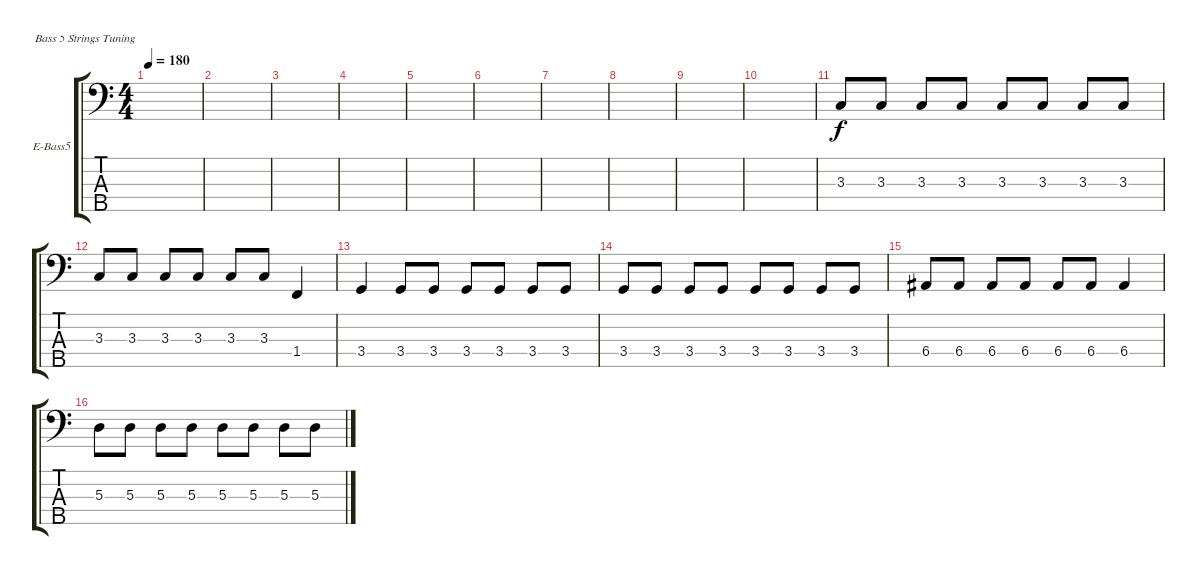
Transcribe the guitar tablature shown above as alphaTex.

\bracketExtendMode groupsimilarinstruments
\firstSystemTrackNameOrientation horizontal
\otherSystemsTrackNameOrientation horizontal
\track ("Electric Bass" "E-Bass5") {instrument electricbassfinger}
\staff {score tabs}
\tuning (G2 D2 A1 E1 B0)
\ts (4 4)
\tempo 180
\clef f4
\scale
0.333333
\ks c
|
\scale
0.333333 |
\scale
0.333333 |
\scale
0.333333 |
\scale
0.333333 |
\scale
0.333333 |
\scale
0.333333 |
\scale
0.333333 |
\scale
0.333333 |
\scale
0.333333 |
\scale
0.333333 3.3.8 3.3.8 3.3.8 3.3.8 3.3.8 3.3.8 3.3.8 3.3.8 |
\scale
0.333333 3.3.8 3.3.8 3.3.8 3.3.8 3.3.8 3.3.8 1.4.4 |
\scale
0.333333 3.4.4 3.4.8 3.4.8 3.4.8 3.4.8 3.4.8 3.4.8 |
\scale
0.333333 3.4.8 3.4.8 3.4.8 3.4.8 3.4.8 3.4.8 3.4.8 3.4.8 |
\scale
0.333333 6.4.8 6.4.8 6.4.8 6.4.8 6.4.8 6.4.8 6.4.4 |
\scale
0.333333 5.3.8 5.3.8 5.3.8 5.3.8 5.3.8 5.3.8 5.3.8 5.3.8
